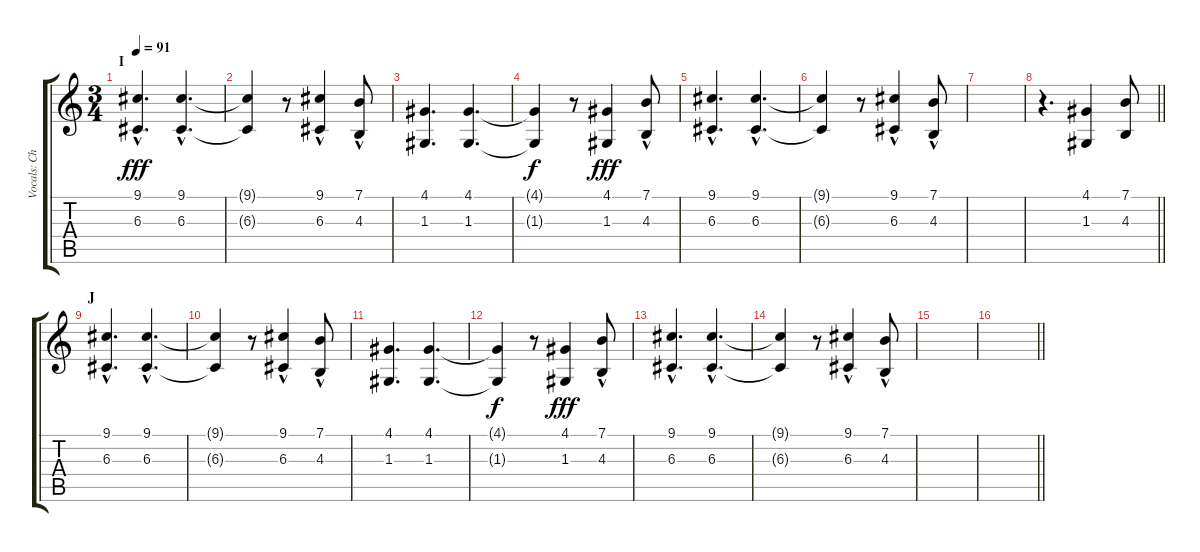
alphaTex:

\track ("Vocals: Choir" "Vocals: Ch") {instrument choiraahs}
\staff {score tabs}
\tuning (E4 B3 G3 D3 A2 E2) {hide}
\ts (3 4)
\section ("" "I")
\tempo 91
\clef g2
\ks c
(9.1 6.3{hac}).4{d dy fff} (9.1 6.3{hac}).4{d} |
(9.1{t} 6.3{t}).4 r.8 (9.1 6.3{hac}).4 (7.1 4.3{hac}).8 |
(4.1 1.3).4{d} (4.1 1.3).4{d} |
(4.1{t} 1.3{t}).4{dy f} r.8 (4.1 1.3).4{dy fff} (7.1 4.3{hac}).8 |
(9.1 6.3{hac}).4{d} (9.1 6.3{hac}).4{d} |
(9.1{t} 6.3{t}).4 r.8 (9.1 6.3{hac}).4 (7.1 4.3{hac}).8 |
|
\barLineRight lightlight
r.4{d} (4.1 1.3).4 (7.1 4.3).8 |
\section ("" "J")
(9.1 6.3{hac}).4{d} (9.1 6.3{hac}).4{d} |
(9.1{t} 6.3{t}).4 r.8 (9.1 6.3{hac}).4 (7.1 4.3{hac}).8 |
(4.1 1.3).4{d} (4.1 1.3).4{d} |
(4.1{t} 1.3{t}).4{dy f} r.8 (4.1 1.3).4{dy fff} (7.1 4.3{hac}).8 |
(9.1 6.3{hac}).4{d} (9.1 6.3{hac}).4{d} |
(9.1{t} 6.3{t}).4 r.8 (9.1 6.3{hac}).4 (7.1 4.3{hac}).8 |
|
\barLineRight lightlight
